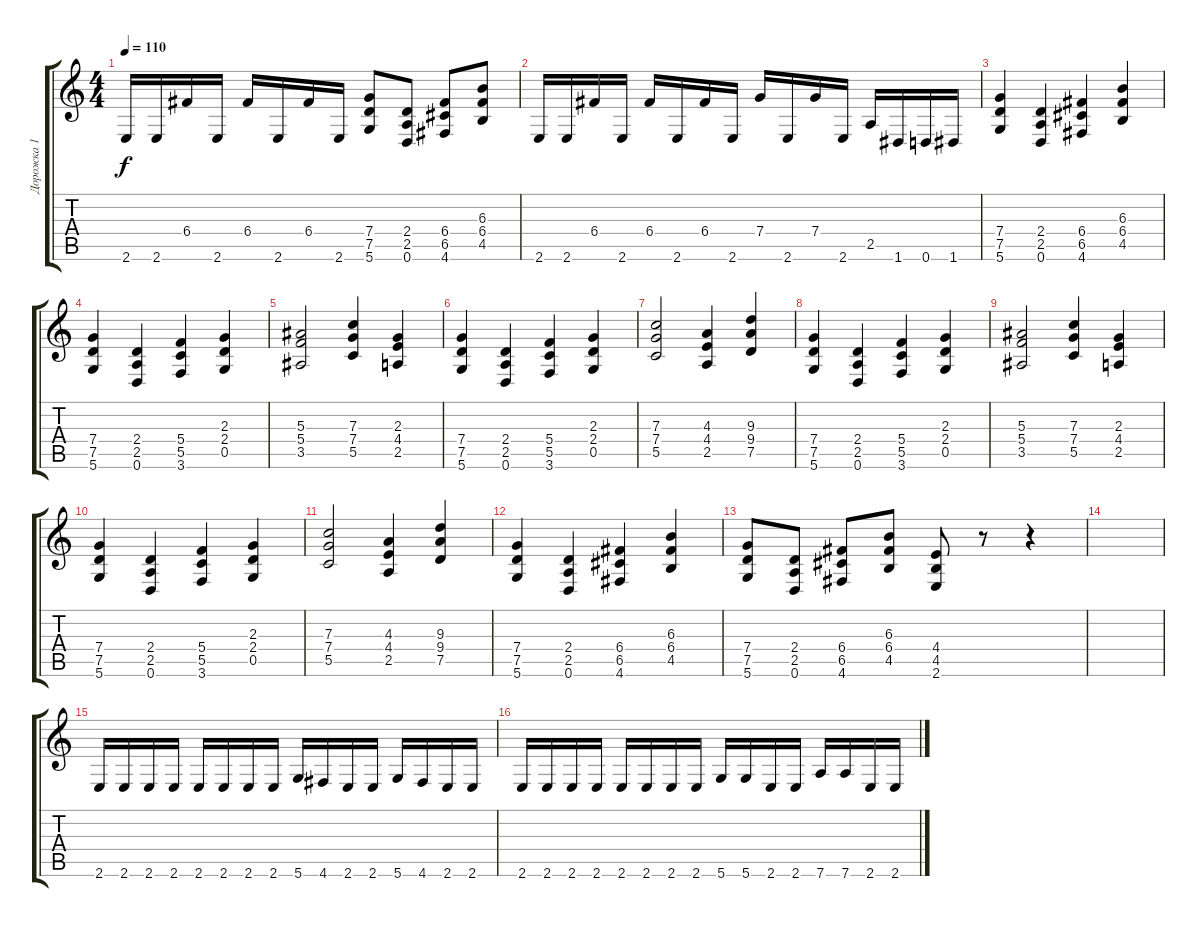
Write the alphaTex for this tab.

\track ("Дорожка 1" "Дорожка 1") {instrument distortionguitar}
\staff {score tabs}
\tuning (D4 A3 F3 C3 G2 D2) {hide}
\ts (4 4)
\tempo 110
\clef g2
\ks c
2.6.16{dy f} 2.6.16 6.4.16 2.6.16 6.4.16 2.6.16 6.4.16 2.6.16 (7.4 7.5 5.6).8 (2.4 2.5 0.6).8 (6.4 6.5 4.6).8 (6.3 6.4 4.5).8 |
2.6.16 2.6.16 6.4.16 2.6.16 6.4.16 2.6.16 6.4.16 2.6.16 7.4.16 2.6.16 7.4.16 2.6.16 2.5.16 1.6.16 0.6.16 1.6.16 |
(7.4 7.5 5.6).4 (2.4 2.5 0.6).4 (6.4 6.5 4.6).4 (6.3 6.4 4.5).4 |
(7.4 7.5 5.6).4 (2.4 2.5 0.6).4 (5.4 5.5 3.6).4 (2.3 2.4 0.5).4 |
(5.3 5.4 3.5).2 (7.3 7.4 5.5).4 (2.3 4.4 2.5).4 |
(7.4 7.5 5.6).4 (2.4 2.5 0.6).4 (5.4 5.5 3.6).4 (2.3 2.4 0.5).4 |
(7.3 7.4 5.5).2 (4.3 4.4 2.5).4 (9.3 9.4 7.5).4 |
(7.4 7.5 5.6).4 (2.4 2.5 0.6).4 (5.4 5.5 3.6).4 (2.3 2.4 0.5).4 |
(5.3 5.4 3.5).2 (7.3 7.4 5.5).4 (2.3 4.4 2.5).4 |
(7.4 7.5 5.6).4 (2.4 2.5 0.6).4 (5.4 5.5 3.6).4 (2.3 2.4 0.5).4 |
(7.3 7.4 5.5).2 (4.3 4.4 2.5).4 (9.3 9.4 7.5).4 |
(7.4 7.5 5.6).4 (2.4 2.5 0.6).4 (6.4 6.5 4.6).4 (6.3 6.4 4.5).4 |
(7.4 7.5 5.6).8 (2.4 2.5 0.6).8 (6.4 6.5 4.6).8 (6.3 6.4 4.5).8 (4.4 4.5 2.6).8 r.8 r.4 |
|
2.6.16 2.6.16 2.6.16 2.6.16 2.6.16 2.6.16 2.6.16 2.6.16 5.6.16 4.6.16 2.6.16 2.6.16 5.6.16 4.6.16 2.6.16 2.6.16 |
2.6.16 2.6.16 2.6.16 2.6.16 2.6.16 2.6.16 2.6.16 2.6.16 5.6.16 5.6.16 2.6.16 2.6.16 7.6.16 7.6.16 2.6.16 2.6.16
